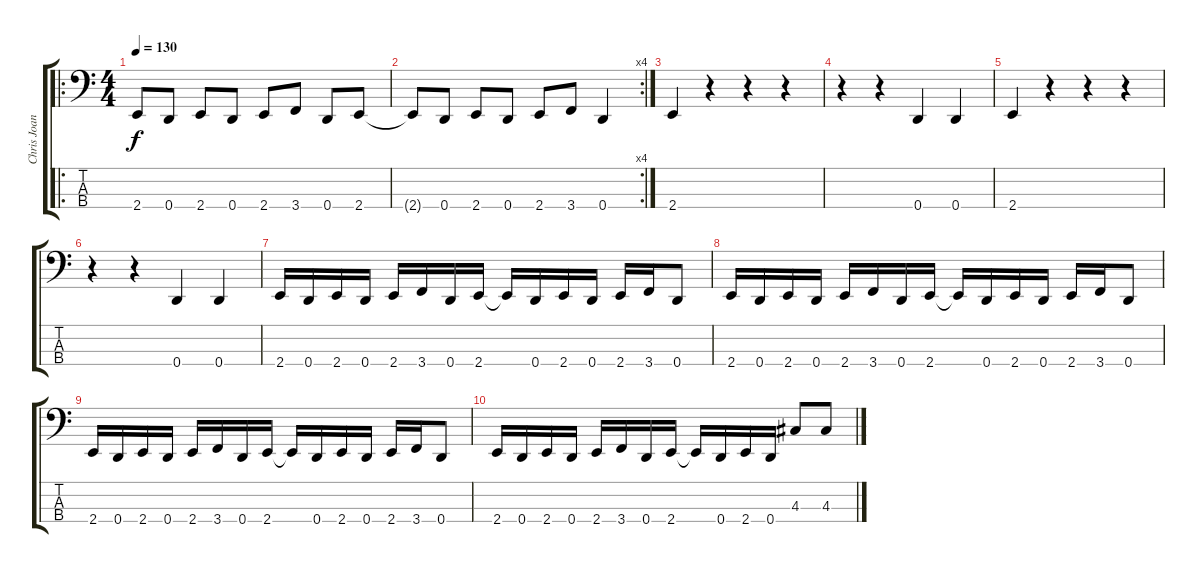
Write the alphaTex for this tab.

\track ("Chris Joannou (Bass)" "Chris Joan") {instrument electricbassfinger}
\staff {score tabs}
\tuning (G2 D2 A1 D1) {hide}
\ro
\ts (4 4)
\tempo 130
\clef f4
\ks c
2.4.8{dy f} 0.4.8 2.4.8 0.4.8 2.4.8 3.4.8 0.4.8 2.4.8 |
\rc 4
2.4{t}.8 0.4.8 2.4.8 0.4.8 2.4.8 3.4.8 0.4.4 |
2.4.4 r.4 r.4 r.4 |
r.4 r.4 0.4.4 0.4.4 |
2.4.4 r.4 r.4 r.4 |
r.4 r.4 0.4.4 0.4.4 |
2.4.16 0.4.16 2.4.16 0.4.16 2.4.16 3.4.16 0.4.16 2.4.16 2.4{t}.16 0.4.16 2.4.16 0.4.16 2.4.16 3.4.16 0.4.8 |
2.4.16 0.4.16 2.4.16 0.4.16 2.4.16 3.4.16 0.4.16 2.4.16 2.4{t}.16 0.4.16 2.4.16 0.4.16 2.4.16 3.4.16 0.4.8 |
2.4.16 0.4.16 2.4.16 0.4.16 2.4.16 3.4.16 0.4.16 2.4.16 2.4{t}.16 0.4.16 2.4.16 0.4.16 2.4.16 3.4.16 0.4.8 |
2.4.16 0.4.16 2.4.16 0.4.16 2.4.16 3.4.16 0.4.16 2.4.16 2.4{t}.16 0.4.16 2.4.16 0.4.16 4.3.8 4.3.8
